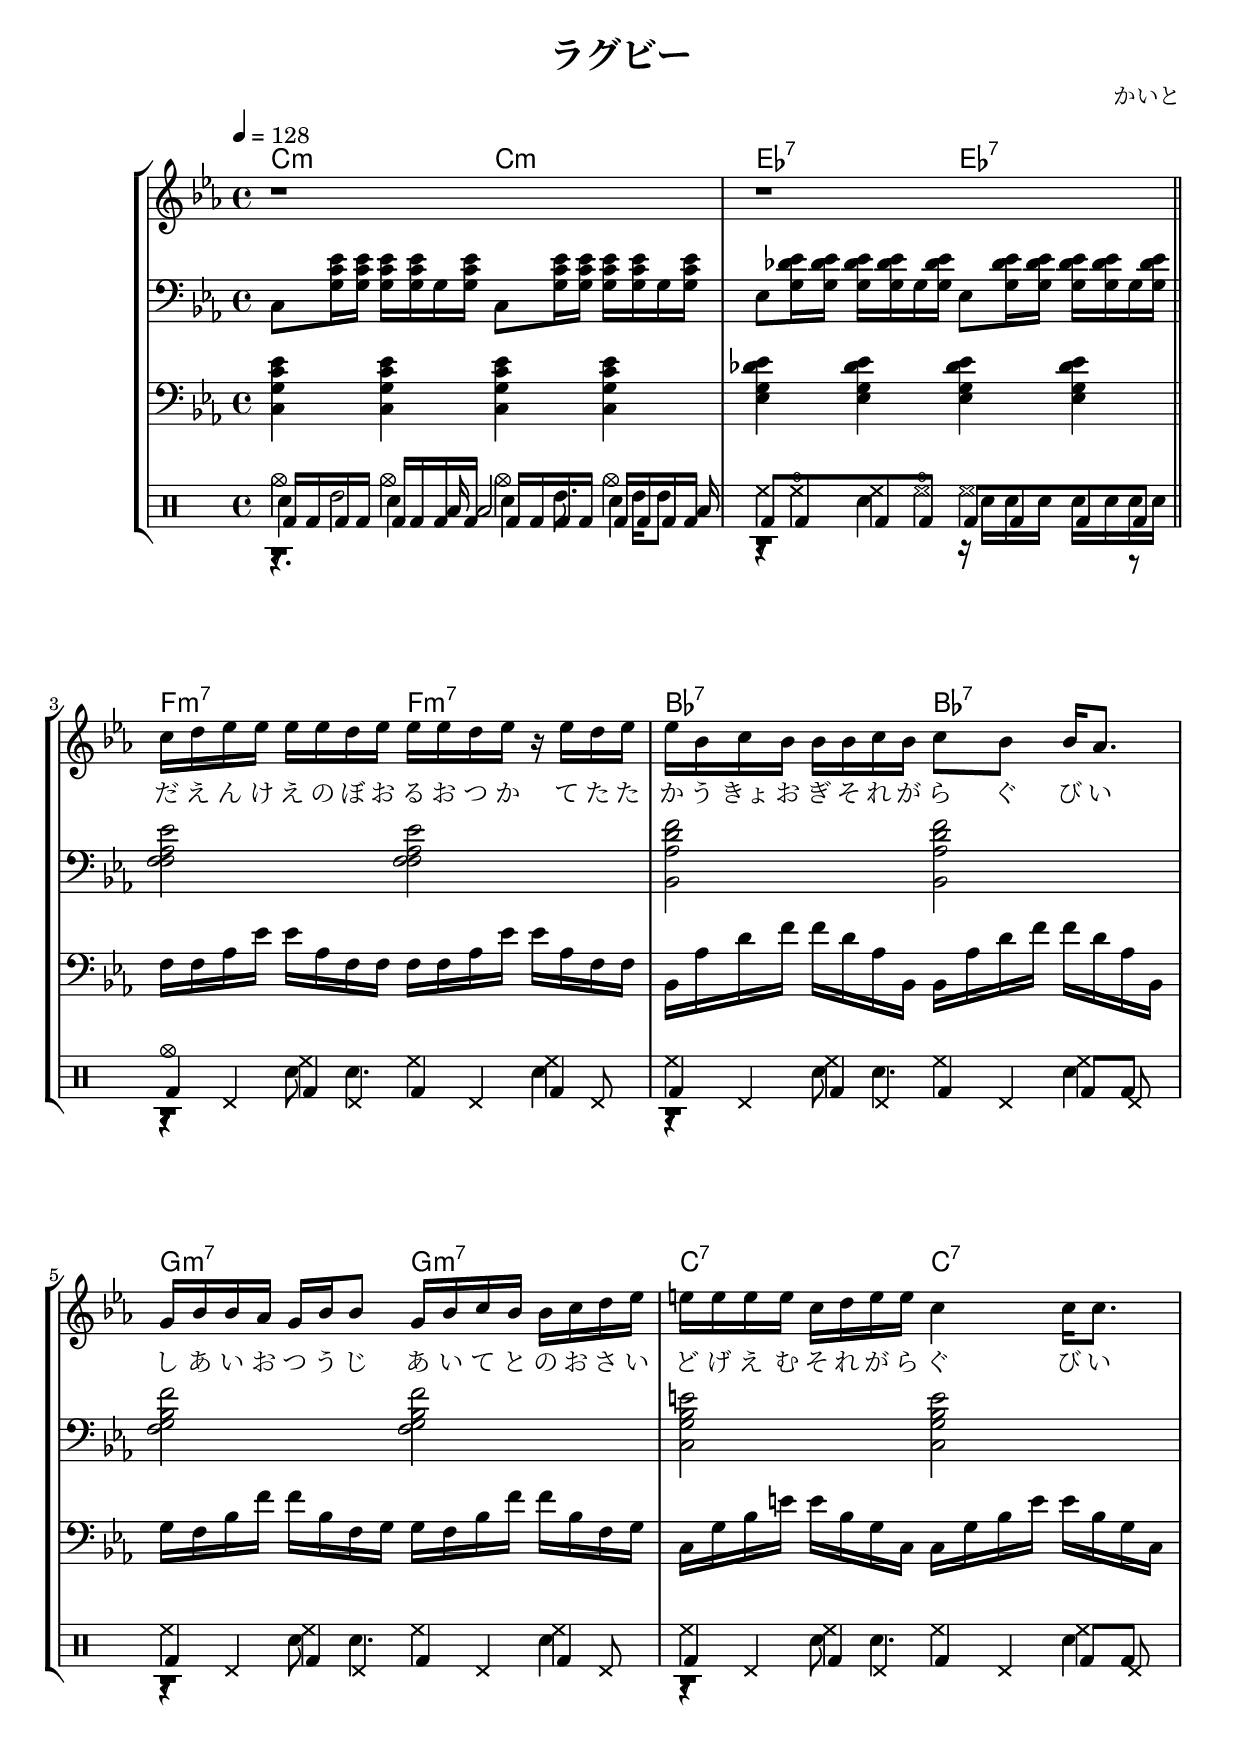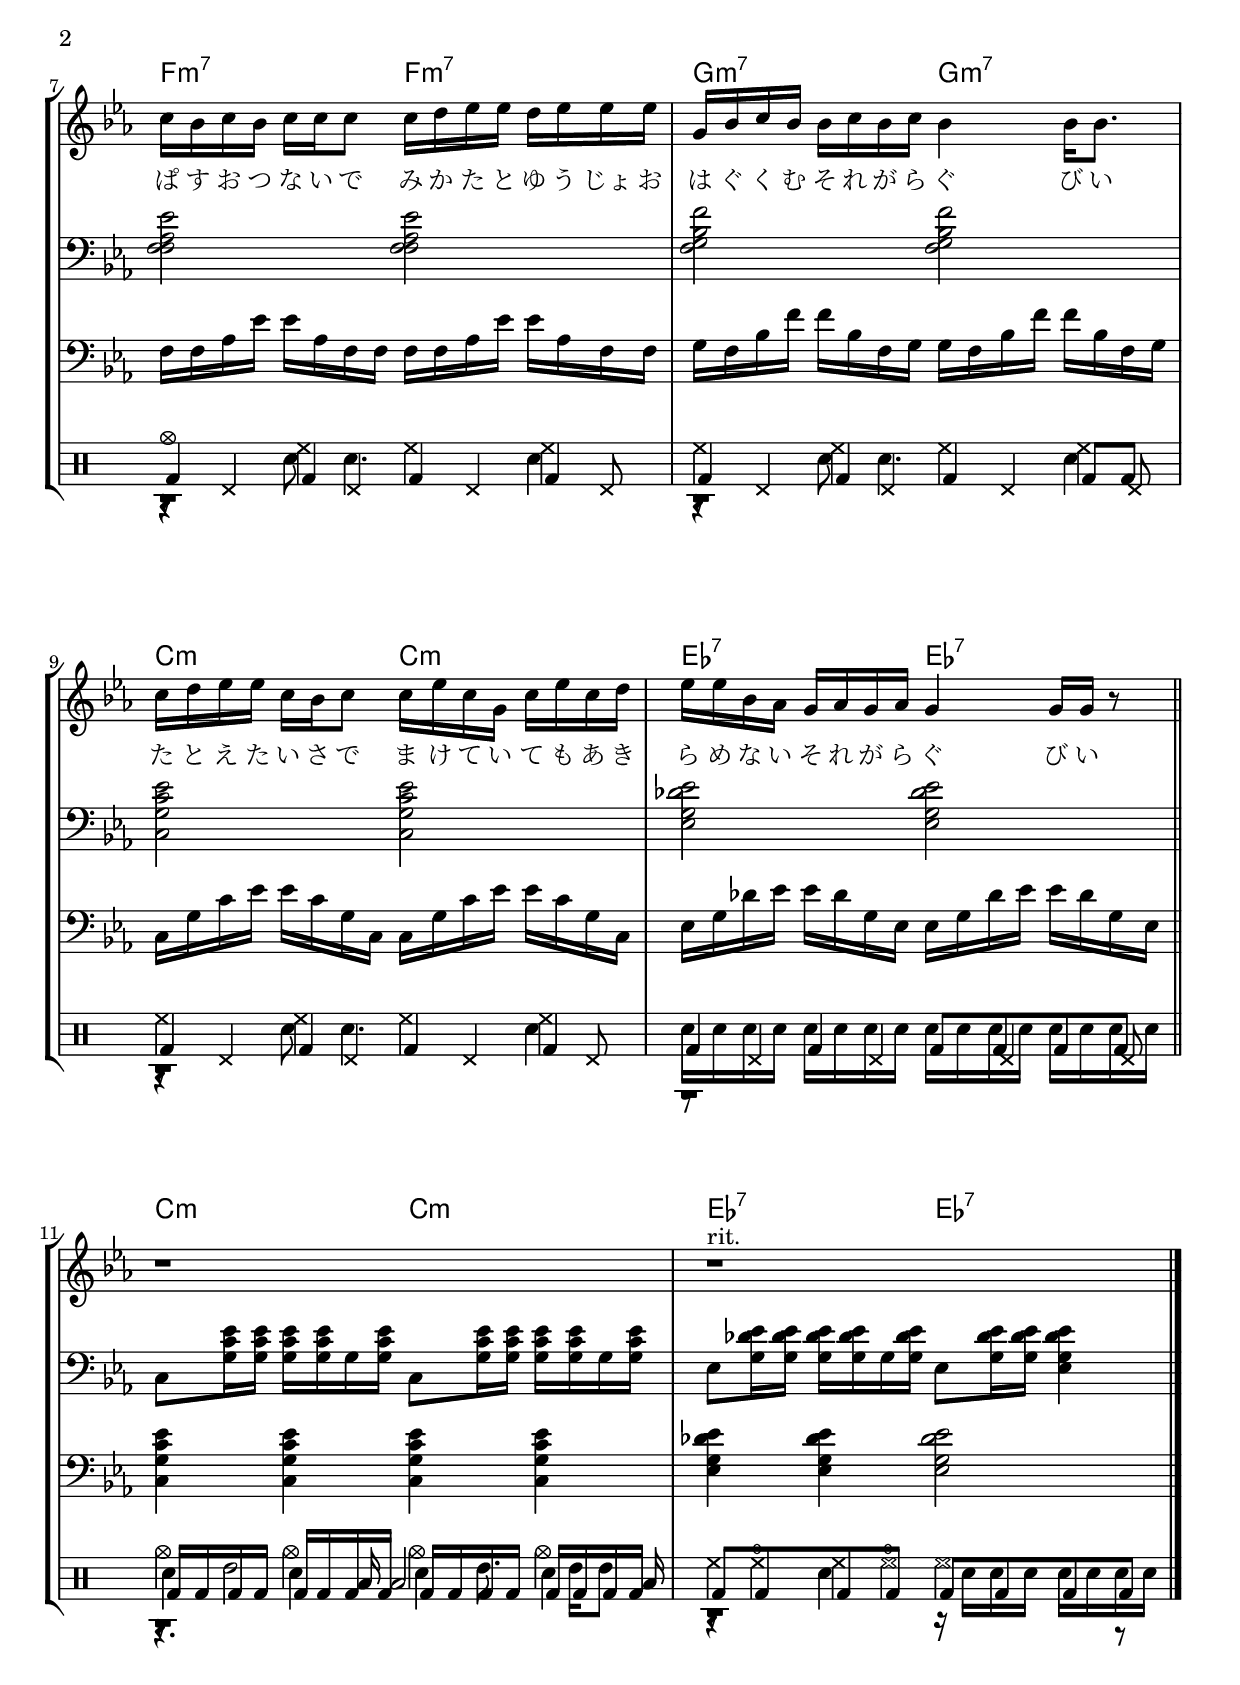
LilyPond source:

\version "2.12.1"

\header {
	title = \markup {ラグビー}
	composer = \markup \center-column {かいと}
}

harmony = \chordmode {
	c2:m c:m es:7 es:7 

	f:min7 f:min7 bes:7 bes:7 g:min7 g:min7 c:7 c:7 f:min7 f:min7 g:min7 g:min7 c:m c:m es:7 es:7 

	c:m c:m es:7 es:7 
}

melody = {
	\key es \major
	\tempo 4 = 128
	r1 | r1   
	\set Staff.midiInstrument = #"mmi0.34"
	 c''16  d''16  es''16  es''16  es''16  es''16  d''16  es''16  es''16  es''16  d''16  es''16  r16  es''16  d''16  es''16 
	es''16  bes'16  c''16  bes'16  bes'16  bes'16  c''16  bes'16  c''8  bes'8  bes'16  as'8. 
	g'16  bes'16  bes'16  as'16  g'16  bes'16  bes'8  g'16  bes'16  c''16  bes'16  bes'16  c''16  d''16  es''16 
	e''16  e''16  e''16  e''16  c''16  d''16  e''16  e''16  c''4  c''16  c''8. 
	c''16  bes'16  c''16  bes'16  c''16  c''16  c''8  c''16  d''16  es''16  es''16  d''16  es''16  es''16  es''16 
	g'16  bes'16  c''16  bes'16  bes'16  c''16  bes'16  c''16  bes'4  bes'16  bes'8. 
	c''16  d''16  es''16  es''16  c''16  bes'16  c''8  c''16  es''16  c''16  g'16  c''16  es''16  c''16  d''16 
	es''16  es''16  bes'16  as'16  g'16  as'16  g'16  as'16  g'4  g'16  g'16  	r8 	r1 | r1^"rit." \bar "|."
}

words = \lyricmode {
	
	だ  え  ん  け  え  の  ぼ  お  る  お  つ  か  て  た  た  か  う  きょ  お  ぎ  そ  れ  が  ら  ぐ  び  い  し  あ  い  お  つ  う  じ  あ  い  て  と  の  お  さ  い  ど  げ  え  む  そ  れ  が  ら  ぐ  び  い  ぱ  す  お  つ  な  い  で  み  か  た  と  ゆ  う  じょ  お  は  ぐ  く  む  そ  れ  が  ら  ぐ  び  い  た  と  え  た  い  さ  で  ま  け  て  い  て  も  あ  き  ら  め  な  い  そ  れ  が  ら  ぐ  び  い  
	
}

tempochange = {
	\tempo 4 = 128
	r1 | r1 \bar "||"
	\tempo 4 = 128
	r1 | r1 | r1 | r1 | r1 | r1 | r1 | r1 \bar "||"
	\tempo 4 = 128
	r1 | \tempo 4 = 96 r2 \tempo 4 = 85 r2 \bar "|."
}

mainacc = {
	\clef bass
	\set Staff.midiInstrument = #"FX 1 (rain)"
	\key es \major
	\tempo 4 = 128
	c8 <g c' es'>16 <g c' es'>16   <g c' es'>16 <g c' es'>16   g16 <g c' es'>16
	c8 <g c' es'>16 <g c' es'>16   <g c' es'>16 <g c' es'>16   g16 <g c' es'>16
	es8 <g des' es'>16 <g des' es'>16   <g des' es'>16 <g des' es'>16   g16 <g des' es'>16
	es8 <g des' es'>16 <g des' es'>16   <g des' es'>16 <g des' es'>16   g16 <g des' es'>16
	\bar "||"

	\set Staff.midiInstrument = #"FX 1 (rain)"
	<f f as es'>2
	<f f as es'>2
	<bes, as d' f'>2
	<bes, as d' f'>2
	<g f bes f'>2
	<g f bes f'>2
	<c g bes e'>2
	<c g bes e'>2
	<f f as es'>2
	<f f as es'>2
	<g f bes f'>2
	<g f bes f'>2
	<c g c' es'>2
	<c g c' es'>2
	<es g des' es'>2
	<es g des' es'>2
	\bar "||"

	\set Staff.midiInstrument = #"FX 1 (rain)"
	c8 <g c' es'>16 <g c' es'>16   <g c' es'>16 <g c' es'>16   g16 <g c' es'>16
	c8 <g c' es'>16 <g c' es'>16   <g c' es'>16 <g c' es'>16   g16 <g c' es'>16
	es8 <g des' es'>16 <g des' es'>16   <g des' es'>16 <g des' es'>16   g16 <g des' es'>16
	es8 <g des' es'>16 <g des' es'>16 <es g des' es'>4
	\bar "|."
}

subacc = {
	\clef bass
	\set Staff.midiInstrument = #"Orchestra Hit"
	\key es \major
	\tempo 4 = 128
	<c g c' es'>4 <c g c' es'>4
	<c g c' es'>4 <c g c' es'>4
	<es g des' es'>4 <es g des' es'>4
	<es g des' es'>4 <es g des' es'>4
	\bar "||"

	\set Staff.midiInstrument = #"Trumpet"
	f16 f as es' es' as f f
	f16 f as es' es' as f f
	bes,16 as d' f' f' d' as bes,
	bes,16 as d' f' f' d' as bes,
	g16 f bes f' f' bes f g
	g16 f bes f' f' bes f g
	c16 g bes e' e' bes g c
	c16 g bes e' e' bes g c
	f16 f as es' es' as f f
	f16 f as es' es' as f f
	g16 f bes f' f' bes f g
	g16 f bes f' f' bes f g
	c16 g c' es' es' c' g c
	c16 g c' es' es' c' g c
	es16 g des' es' es' des' g es
	es16 g des' es' es' des' g es
	\bar "||"

	\set Staff.midiInstrument = #"Orchestra Hit"
	<c g c' es'>4 <c g c' es'>4
	<c g c' es'>4 <c g c' es'>4
	<es g des' es'>4 <es g des' es'>4
	<es g des' es'>2
	\bar "|."
}

percA = {
	\drummode {
	r1  |hh4 hh4 hh2  \bar "||"
	r4 hh4 hh4 hh4  |hh4 hh4 hh4 hh4  |hh4 hh4 hh4 hh4  |hh4 hh4 hh4 hh4  |r4 hh4 hh4 hh4  |hh4 hh4 hh4 hh4  |hh4 hh4 hh4 hh4  |r1  \bar "||"
	r1  |hh4 hh4 hh2  \bar "|."
	}
}

percB = {
	\drummode {
	sn4 sn4 sn4 sn4  |r4 sn4 r16 sn16 sn16 sn16 sn16 sn16 sn16 sn16  \bar "||"
	r4 sn8 sn4. sn4  |r4 sn8 sn4. sn4  |r4 sn8 sn4. sn4  |r4 sn8 sn4. sn4  |r4 sn8 sn4. sn4  |r4 sn8 sn4. sn4  |r4 sn8 sn4. sn4  |sn16 sn16 sn16 sn16 sn16 sn16 sn16 sn16 sn16 sn16 sn16 sn16 sn16 sn16 sn16 sn16  \bar "||"
	sn4 sn4 sn4 sn4  |r4 sn4 r16 sn16 sn16 sn16 sn16 sn16 sn16 sn16  \bar "|."
	}
}

percC = {
	\drummode {
	bd16 bd16 bd16 bd16 bd16 bd16 bd16 bd16 bd16 bd16 bd16 bd16 bd16 bd16 bd16 bd16  |bd8 bd8 bd8 bd8 bd8 bd8 bd8 bd8  \bar "||"
	bd4 bd4 bd4 bd4  |bd4 bd4 bd4 bd8 bd8  |bd4 bd4 bd4 bd4  |bd4 bd4 bd4 bd8 bd8  |bd4 bd4 bd4 bd4  |bd4 bd4 bd4 bd8 bd8  |bd4 bd4 bd4 bd4  |bd4 bd4 bd8 bd8 bd8 bd8  \bar "||"
	bd16 bd16 bd16 bd16 bd16 bd16 bd16 bd16 bd16 bd16 bd16 bd16 bd16 bd16 bd16 bd16  |bd8 bd8 bd8 bd8 bd8 bd8 bd8 bd8  \bar "|."
	}
}

percD = {
	\drummode {
	r1  |r8 hho4 hho2 r8  \bar "||"
	r8 hhp4 hhp4 hhp4 hhp8  |r8 hhp4 hhp4 hhp4 hhp8  |r8 hhp4 hhp4 hhp4 hhp8  |r8 hhp4 hhp4 hhp4 hhp8  |r8 hhp4 hhp4 hhp4 hhp8  |r8 hhp4 hhp4 hhp4 hhp8  |r8 hhp4 hhp4 hhp4 hhp8  |r8 hhp4 hhp4 hhp4 hhp8  \bar "||"
	r1  |r8 hho4 hho2 r8  \bar "|."
	}
}

percE = {
	\drummode {
	cymc4 cymc4 cymc4 cymc4  |r1 \bar "||"
	cymc1  |r1 |r1 |r1 |cymc1  |r1 |r1 |r1 \bar "||"
	cymc4 cymc4 cymc4 cymc4  |r1 \bar "|."
	}
}

percF = {
	\drummode {
	r8 tommh2 tommh8. tommh16 tommh8  |r1 \bar "||"
	r1 | r1 | r1 | r1 | r1 | r1 | r1 | r1 \bar "||"
	r8 tommh2 tommh8. tommh16 tommh8  |r1 \bar "|."
	}
}

percG = {
	\drummode {
	r4. toml16 toml2 toml16  |r1 \bar "||"
	r1 | r1 | r1 | r1 | r1 | r1 | r1 | r1 \bar "||"
	r4. toml16 toml2 toml16  |r1 \bar "|."
	}
}

\score {
	<<
		\new StaffGroup <<
			\new ChordNames {\harmony}
			\new Voice = "melody" {\melody}
			\new Lyrics \lyricsto "melody" \words
			\new Staff = "mainacc" {\mainacc}
			\new Staff = "subacc" {\subacc}
			\new DrumStaff <<
				\new DrumVoice {\percA}
				\new DrumVoice {\percB}
				\new DrumVoice {\percC}
				\new DrumVoice {\percD}
				\new DrumVoice {\percE}
				\new DrumVoice {\percF}
				\new DrumVoice {\percG}
			>>
		>>
	>>
	\layout { }
}
